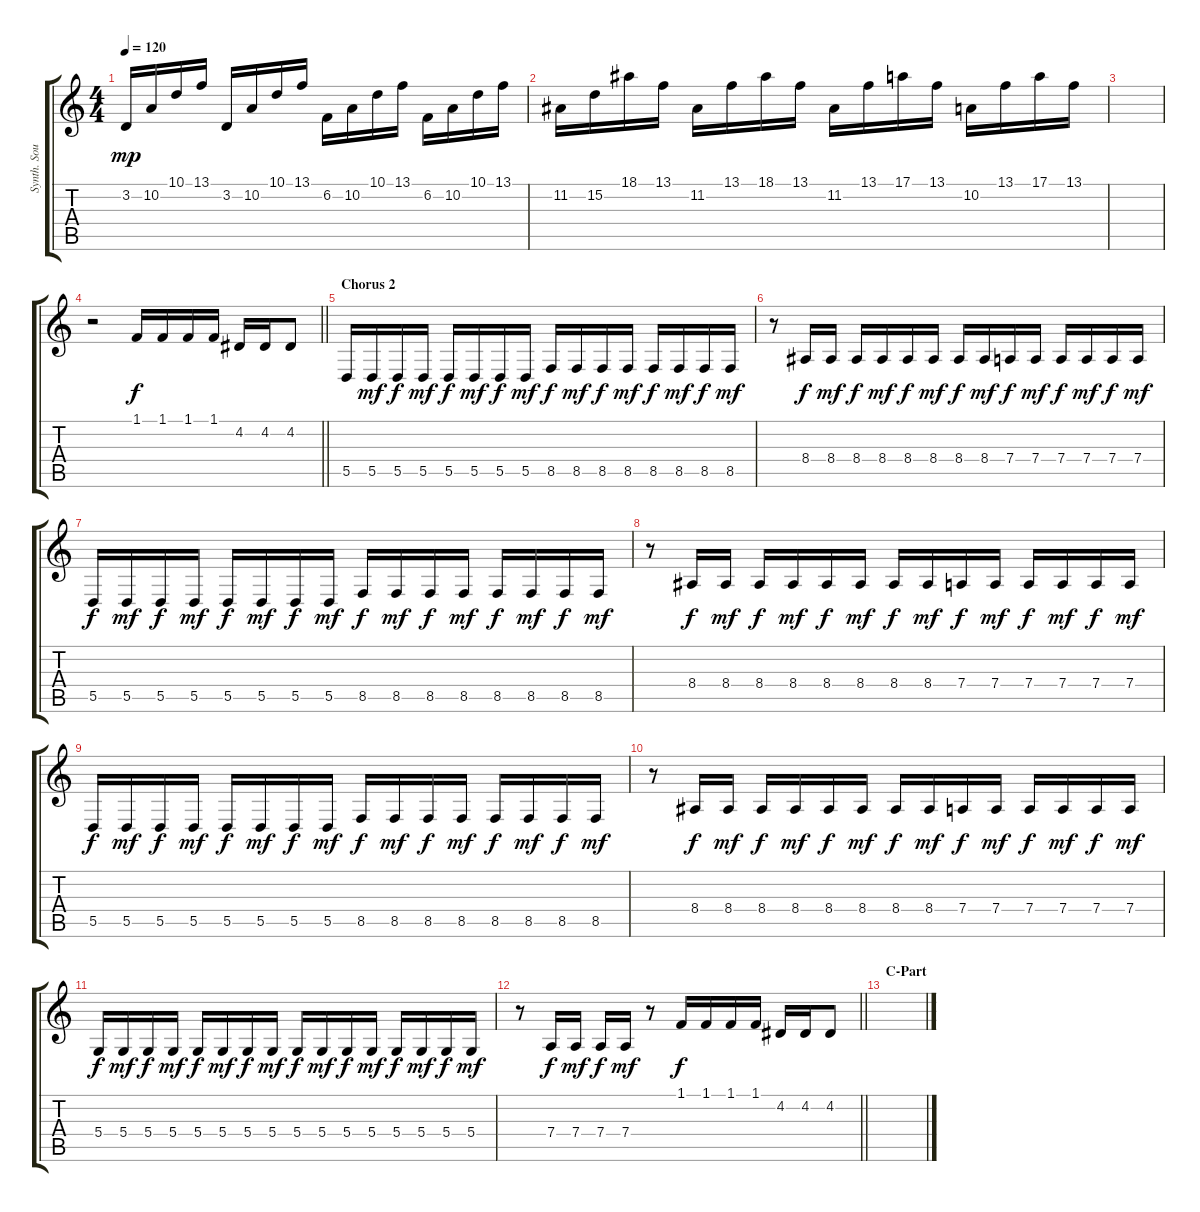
\track ("Synth. Sounds 1" "Synth. Sou") {instrument lead8bassandlead}
\staff {score tabs}
\tuning (E4 B3 G3 D3 A2 E2) {hide}
\ts (4 4)
\tempo 120
\clef g2
\ks c
3.2.16{dy mp} 10.2.16 10.1.16 13.1.16 3.2.16 10.2.16 10.1.16 13.1.16 6.2.16 10.2.16 10.1.16 13.1.16 6.2.16 10.2.16 10.1.16 13.1.16 |
11.2.16 15.2.16 18.1.16 13.1.16 11.2.16 13.1.16 18.1.16 13.1.16 11.2.16 13.1.16 17.1.16 13.1.16 10.2.16 13.1.16 17.1.16 13.1.16 |
|
\barLineRight lightlight
r.2 1.1.16{dy f} 1.1.16 1.1.16 1.1.16 4.2.16 4.2.16 4.2.8 |
\section ("" "Chorus 2")
5.5.16 5.5.16{dy mf} 5.5.16{dy f} 5.5.16{dy mf} 5.5.16{dy f} 5.5.16{dy mf} 5.5.16{dy f} 5.5.16{dy mf} 8.5.16{dy f} 8.5.16{dy mf} 8.5.16{dy f} 8.5.16{dy mf} 8.5.16{dy f} 8.5.16{dy mf} 8.5.16{dy f} 8.5.16{dy mf} |
r.8 8.4.16{dy f} 8.4.16{dy mf} 8.4.16{dy f} 8.4.16{dy mf} 8.4.16{dy f} 8.4.16{dy mf} 8.4.16{dy f} 8.4.16{dy mf} 7.4.16{dy f} 7.4.16{dy mf} 7.4.16{dy f} 7.4.16{dy mf} 7.4.16{dy f} 7.4.16{dy mf} |
5.5.16{dy f} 5.5.16{dy mf} 5.5.16{dy f} 5.5.16{dy mf} 5.5.16{dy f} 5.5.16{dy mf} 5.5.16{dy f} 5.5.16{dy mf} 8.5.16{dy f} 8.5.16{dy mf} 8.5.16{dy f} 8.5.16{dy mf} 8.5.16{dy f} 8.5.16{dy mf} 8.5.16{dy f} 8.5.16{dy mf} |
r.8 8.4.16{dy f} 8.4.16{dy mf} 8.4.16{dy f} 8.4.16{dy mf} 8.4.16{dy f} 8.4.16{dy mf} 8.4.16{dy f} 8.4.16{dy mf} 7.4.16{dy f} 7.4.16{dy mf} 7.4.16{dy f} 7.4.16{dy mf} 7.4.16{dy f} 7.4.16{dy mf} |
5.5.16{dy f} 5.5.16{dy mf} 5.5.16{dy f} 5.5.16{dy mf} 5.5.16{dy f} 5.5.16{dy mf} 5.5.16{dy f} 5.5.16{dy mf} 8.5.16{dy f} 8.5.16{dy mf} 8.5.16{dy f} 8.5.16{dy mf} 8.5.16{dy f} 8.5.16{dy mf} 8.5.16{dy f} 8.5.16{dy mf} |
r.8 8.4.16{dy f} 8.4.16{dy mf} 8.4.16{dy f} 8.4.16{dy mf} 8.4.16{dy f} 8.4.16{dy mf} 8.4.16{dy f} 8.4.16{dy mf} 7.4.16{dy f} 7.4.16{dy mf} 7.4.16{dy f} 7.4.16{dy mf} 7.4.16{dy f} 7.4.16{dy mf} |
5.4.16{dy f} 5.4.16{dy mf} 5.4.16{dy f} 5.4.16{dy mf} 5.4.16{dy f} 5.4.16{dy mf} 5.4.16{dy f} 5.4.16{dy mf} 5.4.16{dy f} 5.4.16{dy mf} 5.4.16{dy f} 5.4.16{dy mf} 5.4.16{dy f} 5.4.16{dy mf} 5.4.16{dy f} 5.4.16{dy mf} |
\barLineRight lightlight
r.8 7.4.16{dy f} 7.4.16{dy mf} 7.4.16{dy f} 7.4.16{dy mf} r.8 1.1.16{dy f} 1.1.16 1.1.16 1.1.16 4.2.16 4.2.16 4.2.8 |
\section ("" "C-Part")
